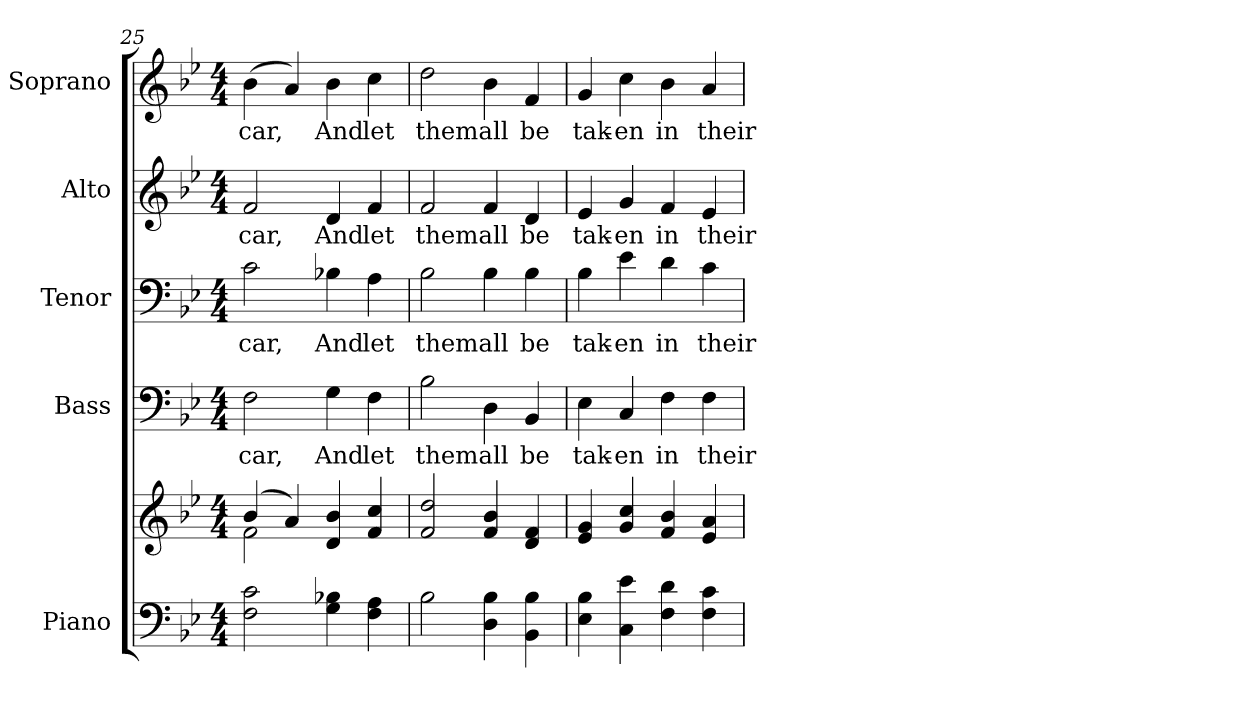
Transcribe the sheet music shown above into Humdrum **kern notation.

**kern	**kern	**kern	**text	**kern	**text	**kern	**text	**kern	**text
*part5	*part5	*part4	*part4	*part3	*part3	*part2	*part2	*part1	*part1
*staff6	*staff5	*staff4	*staff4	*staff3	*staff3	*staff2	*staff2	*staff1	*staff1
*I"Piano	*	*I"Bass	*	*I"Tenor	*	*I"Alto	*	*I"Soprano	*
*I'Pno.	*	*I'B.	*	*I'T.	*	*I'A.	*	*I'S.	*
*clefF4	*clefG2	*clefF4	*	*clefF4	*	*clefG2	*	*clefG2	*
*k[b-e-]	*k[b-e-]	*k[b-e-]	*	*k[b-e-]	*	*k[b-e-]	*	*k[b-e-]	*
*B-:	*B-:	*B-:	*	*B-:	*	*B-:	*	*B-:	*
*M4/4	*M4/4	*M4/4	*	*M4/4	*	*M4/4	*	*M4/4	*
=25	=25	=25	=25	=25	=25	=25	=25	=25	=25
*	*^	*	*	*	*	*	*	*	*
!	!	!	!	!LO:LY:b:color=#000000	!	!	!	!	!	!
!	!	!	!	!	!	!LO:LY:b:color=#000000	!	!	!	!
!	!	!	!	!	!	!	!	!LO:LY:b:color=#000000	!	!
!	!	!	!	!	!	!	!	!	!	!LO:LY:b:color=#000000
2Fi\ 2ci	(4b-i/	2fi\	2Fi\	car,	2ci\	car,	2fi/	car,	(4b-i\	car,
.	4ai/)	.	.	.	.	.	.	.	4ai/)	.
!	!	!	!	!LO:LY:b:color=#000000	!	!	!	!	!	!
!	!	!	!	!	!	!LO:LY:b:color=#000000	!	!	!	!
!	!	!	!	!	!	!	!	!LO:LY:b:color=#000000	!	!
!	!	!	!	!	!	!	!	!	!	!LO:LY:b:color=#000000
4Gi\ 4B-Xi	4di/ 4b-i	2ryy	4Gi\	And	4B-Xi\	And	4di/	And	4b-i\	And
!	!	!	!	!LO:LY:b:color=#000000	!	!	!	!	!	!
!	!	!	!	!	!	!LO:LY:b:color=#000000	!	!	!	!
!	!	!	!	!	!	!	!	!LO:LY:b:color=#000000	!	!
!	!	!	!	!	!	!	!	!	!	!LO:LY:b:color=#000000
4Fi\ 4Ai	4fi/ 4cci	.	4Fi\	let	4Ai\	let	4fi/	let	4cci\	let
*	*v	*v	*	*	*	*	*	*	*	*
!!LO:PB:g=z
=26	=26	=26	=26	=26	=26	=26	=26	=26	=26
!	!	!	!LO:LY:b:color=#000000	!	!	!	!	!	!
!	!	!	!	!	!LO:LY:b:color=#000000	!	!	!	!
!	!	!	!	!	!	!	!LO:LY:b:color=#000000	!	!
!	!	!	!	!	!	!	!	!	!LO:LY:b:color=#000000
2B-i\	2fi/ 2ddi	2B-i\	them	2B-i\	them	2fi/	them	2ddi\	them
!	!	!	!LO:LY:b:color=#000000	!	!	!	!	!	!
!	!	!	!	!	!LO:LY:b:color=#000000	!	!	!	!
!	!	!	!	!	!	!	!LO:LY:b:color=#000000	!	!
!	!	!	!	!	!	!	!	!	!LO:LY:b:color=#000000
4Di\ 4B-i	4fi/ 4b-i	4Di\	all	4B-i\	all	4fi/	all	4b-i\	all
!	!	!	!LO:LY:b:color=#000000	!	!	!	!	!	!
!	!	!	!	!	!LO:LY:b:color=#000000	!	!	!	!
!	!	!	!	!	!	!	!LO:LY:b:color=#000000	!	!
!	!	!	!	!	!	!	!	!	!LO:LY:b:color=#000000
4BB-i\ 4B-i	4di/ 4fi	4BB-i/	be	4B-i\	be	4di/	be	4fi/	be
=27	=27	=27	=27	=27	=27	=27	=27	=27	=27
!	!	!	!LO:LY:b:color=#000000	!	!	!	!	!	!
!	!	!	!	!	!LO:LY:b:color=#000000	!	!	!	!
!	!	!	!	!	!	!	!LO:LY:b:color=#000000	!	!
!	!	!	!	!	!	!	!	!	!LO:LY:b:color=#000000
4E-i\ 4B-i	4e-i/ 4gi	4E-i\	tak-	4B-i\	tak-	4e-i/	tak-	4gi/	tak-
!	!	!	!LO:LY:b:color=#000000	!	!	!	!	!	!
!	!	!	!	!	!LO:LY:b:color=#000000	!	!	!	!
!	!	!	!	!	!	!	!LO:LY:b:color=#000000	!	!
!	!	!	!	!	!	!	!	!	!LO:LY:b:color=#000000
4Ci\ 4e-i	4gi/ 4cci	4Ci/	-en	4e-i\	-en	4gi/	-en	4cci\	-en
!	!	!	!LO:LY:b:color=#000000	!	!	!	!	!	!
!	!	!	!	!	!LO:LY:b:color=#000000	!	!	!	!
!	!	!	!	!	!	!	!LO:LY:b:color=#000000	!	!
!	!	!	!	!	!	!	!	!	!LO:LY:b:color=#000000
4Fi\ 4di	4fi/ 4b-i	4Fi\	in	4di\	in	4fi/	in	4b-i\	in
!	!	!	!LO:LY:b:color=#000000	!	!	!	!	!	!
!	!	!	!	!	!LO:LY:b:color=#000000	!	!	!	!
!	!	!	!	!	!	!	!LO:LY:b:color=#000000	!	!
!	!	!	!	!	!	!	!	!	!LO:LY:b:color=#000000
4Fi\ 4ci	4e-i/ 4ai	4Fi\	their	4ci\	their	4e-i/	their	4ai/	their
=	=	=	=	=	=	=	=	=	=
*-	*-	*-	*-	*-	*-	*-	*-	*-	*-
